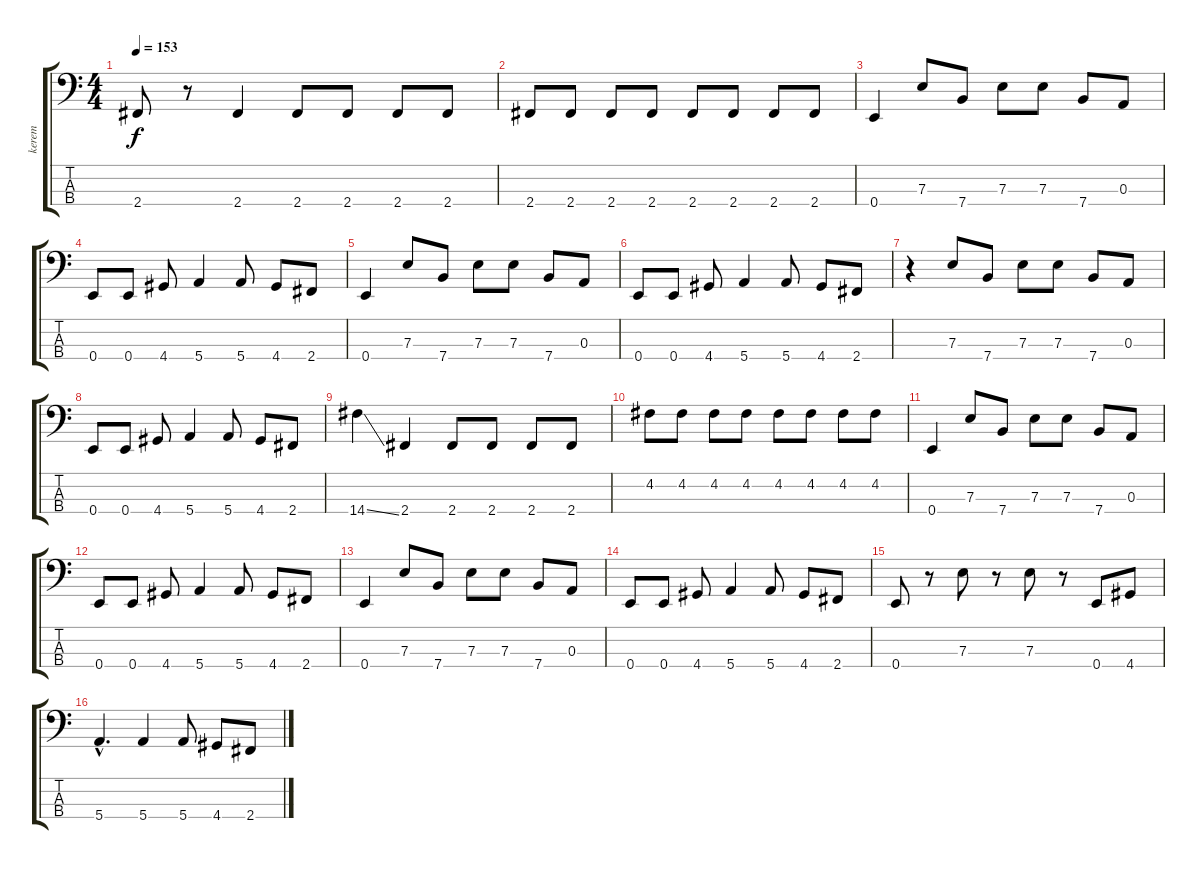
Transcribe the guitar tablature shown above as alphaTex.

\track ("kerem" "kerem") {instrument electricbassfinger}
\staff {score tabs}
\tuning (G2 D2 A1 E1) {hide}
\ts (4 4)
\tempo 153
\clef f4
\ks c
2.4.8{dy f} r.8 2.4.4 2.4.8 2.4.8 2.4.8 2.4.8 |
2.4.8 2.4.8 2.4.8 2.4.8 2.4.8 2.4.8 2.4.8 2.4.8 |
0.4.4 7.3.8 7.4.8 7.3.8 7.3.8 7.4.8 0.3.8 |
0.4.8 0.4.8 4.4.8 5.4.4 5.4.8 4.4.8 2.4.8 |
0.4.4 7.3.8 7.4.8 7.3.8 7.3.8 7.4.8 0.3.8 |
0.4.8 0.4.8 4.4.8 5.4.4 5.4.8 4.4.8 2.4.8 |
r.4 7.3.8 7.4.8 7.3.8 7.3.8 7.4.8 0.3.8 |
0.4.8 0.4.8 4.4.8 5.4.4 5.4.8 4.4.8 2.4.8 |
14.4{ss}.4 2.4.4 2.4.8 2.4.8 2.4.8 2.4.8 |
4.2.8 4.2.8 4.2.8 4.2.8 4.2.8 4.2.8 4.2.8 4.2.8 |
0.4.4 7.3.8 7.4.8 7.3.8 7.3.8 7.4.8 0.3.8 |
0.4.8 0.4.8 4.4.8 5.4.4 5.4.8 4.4.8 2.4.8 |
0.4.4 7.3.8 7.4.8 7.3.8 7.3.8 7.4.8 0.3.8 |
0.4.8 0.4.8 4.4.8 5.4.4 5.4.8 4.4.8 2.4.8 |
0.4.8 r.8 7.3.8 r.8 7.3.8 r.8 0.4.8 4.4.8 |
5.4{hac}.4{d} 5.4.4 5.4.8 4.4.8 2.4.8
